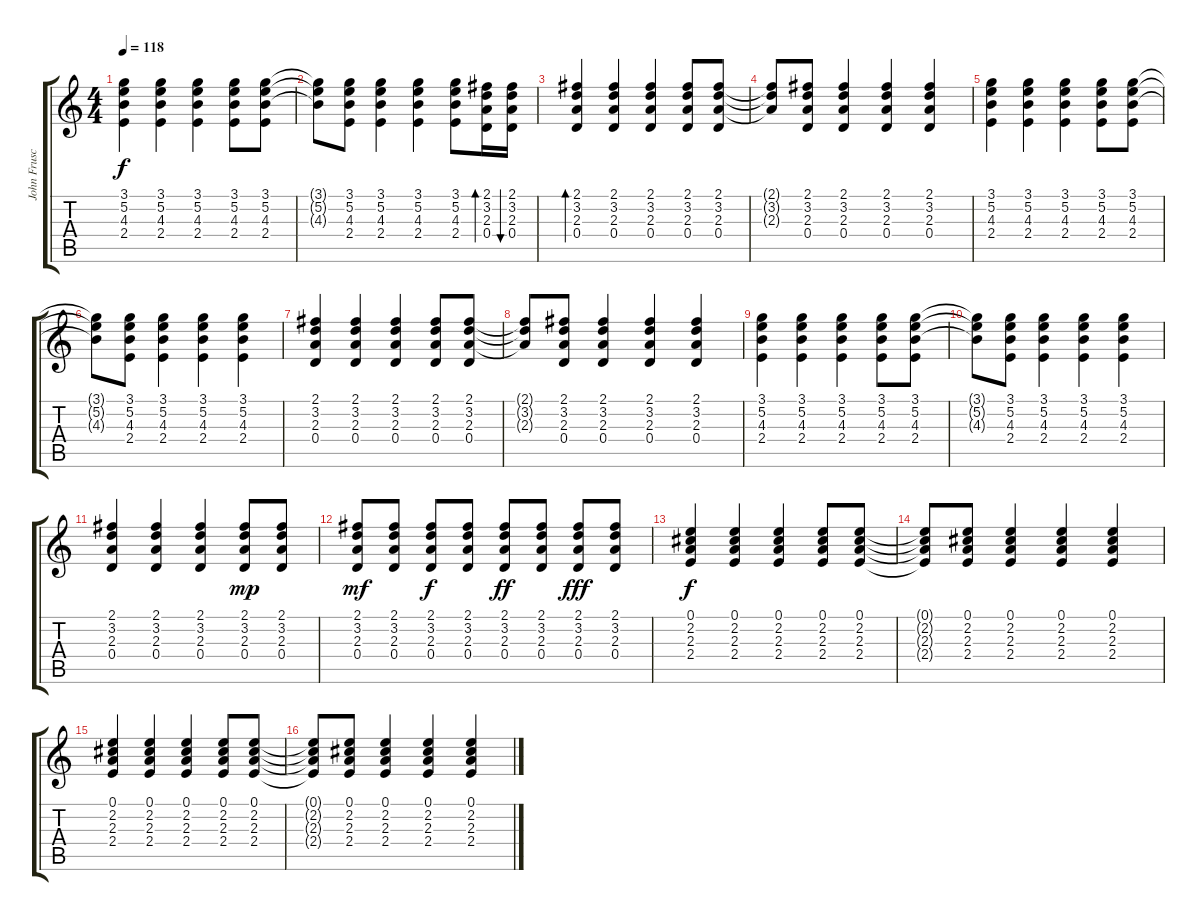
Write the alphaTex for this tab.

\track ("John Frusciante ( clean )" "John Frusc") {instrument electricguitarclean}
\staff {score tabs}
\tuning (E4 B3 G3 D3 A2 E2) {hide}
\ts (4 4)
\tempo 118
\clef g2
\ks c
(3.1 5.2 4.3 2.4).4{dy f} (3.1 5.2 4.3 2.4).4 (3.1 5.2 4.3 2.4).4 (3.1 5.2 4.3 2.4).8 (3.1 5.2 4.3 2.4).8 |
(3.1{t} 5.2{t} 4.3{t}).8 (3.1 5.2 4.3 2.4).8 (3.1 5.2 4.3 2.4).4 (3.1 5.2 4.3 2.4).4 (3.1 5.2 4.3 2.4).8 (2.1 3.2 2.3 0.4).16{bd 30} (2.1 3.2 2.3 0.4).16{bu 30} |
(2.1 3.2 2.3 0.4).4{bd 30} (2.1 3.2 2.3 0.4).4 (2.1 3.2 2.3 0.4).4 (2.1 3.2 2.3 0.4).8 (2.1 3.2 2.3 0.4).8 |
(2.1{t} 3.2{t} 2.3{t}).8 (2.1 3.2 2.3 0.4).8 (2.1 3.2 2.3 0.4).4 (2.1 3.2 2.3 0.4).4 (2.1 3.2 2.3 0.4).4 |
(3.1 5.2 4.3 2.4).4 (3.1 5.2 4.3 2.4).4 (3.1 5.2 4.3 2.4).4 (3.1 5.2 4.3 2.4).8 (3.1 5.2 4.3 2.4).8 |
(3.1{t} 5.2{t} 4.3{t}).8 (3.1 5.2 4.3 2.4).8 (3.1 5.2 4.3 2.4).4 (3.1 5.2 4.3 2.4).4 (3.1 5.2 4.3 2.4).4 |
(2.1 3.2 2.3 0.4).4 (2.1 3.2 2.3 0.4).4 (2.1 3.2 2.3 0.4).4 (2.1 3.2 2.3 0.4).8 (2.1 3.2 2.3 0.4).8 |
(2.1{t} 3.2{t} 2.3{t}).8 (2.1 3.2 2.3 0.4).8 (2.1 3.2 2.3 0.4).4 (2.1 3.2 2.3 0.4).4 (2.1 3.2 2.3 0.4).4 |
(3.1 5.2 4.3 2.4).4 (3.1 5.2 4.3 2.4).4 (3.1 5.2 4.3 2.4).4 (3.1 5.2 4.3 2.4).8 (3.1 5.2 4.3 2.4).8 |
(3.1{t} 5.2{t} 4.3{t}).8 (3.1 5.2 4.3 2.4).8 (3.1 5.2 4.3 2.4).4 (3.1 5.2 4.3 2.4).4 (3.1 5.2 4.3 2.4).4 |
(2.1 3.2 2.3 0.4).4 (2.1 3.2 2.3 0.4).4 (2.1 3.2 2.3 0.4).4 (2.1 3.2 2.3 0.4).8{dy mp} (2.1 3.2 2.3 0.4).8 |
(2.1 3.2 2.3 0.4).8{dy mf} (2.1 3.2 2.3 0.4).8 (2.1 3.2 2.3 0.4).8{dy f} (2.1 3.2 2.3 0.4).8 (2.1 3.2 2.3 0.4).8{dy ff} (2.1 3.2 2.3 0.4).8 (2.1 3.2 2.3 0.4).8{dy fff} (2.1 3.2 2.3 0.4).8 |
(0.1 2.2 2.3 2.4).4{dy f} (0.1 2.2 2.3 2.4).4 (0.1 2.2 2.3 2.4).4 (0.1 2.2 2.3 2.4).8 (0.1 2.2 2.3 2.4).8 |
(0.1{t} 2.2{t} 2.3{t} 2.4{t}).8 (0.1 2.2 2.3 2.4).8 (0.1 2.2 2.3 2.4).4 (0.1 2.2 2.3 2.4).4 (0.1 2.2 2.3 2.4).4 |
(0.1 2.2 2.3 2.4).4 (0.1 2.2 2.3 2.4).4 (0.1 2.2 2.3 2.4).4 (0.1 2.2 2.3 2.4).8 (0.1 2.2 2.3 2.4).8 |
(0.1{t} 2.2{t} 2.3{t} 2.4{t}).8 (0.1 2.2 2.3 2.4).8 (0.1 2.2 2.3 2.4).4 (0.1 2.2 2.3 2.4).4 (0.1 2.2 2.3 2.4).4
